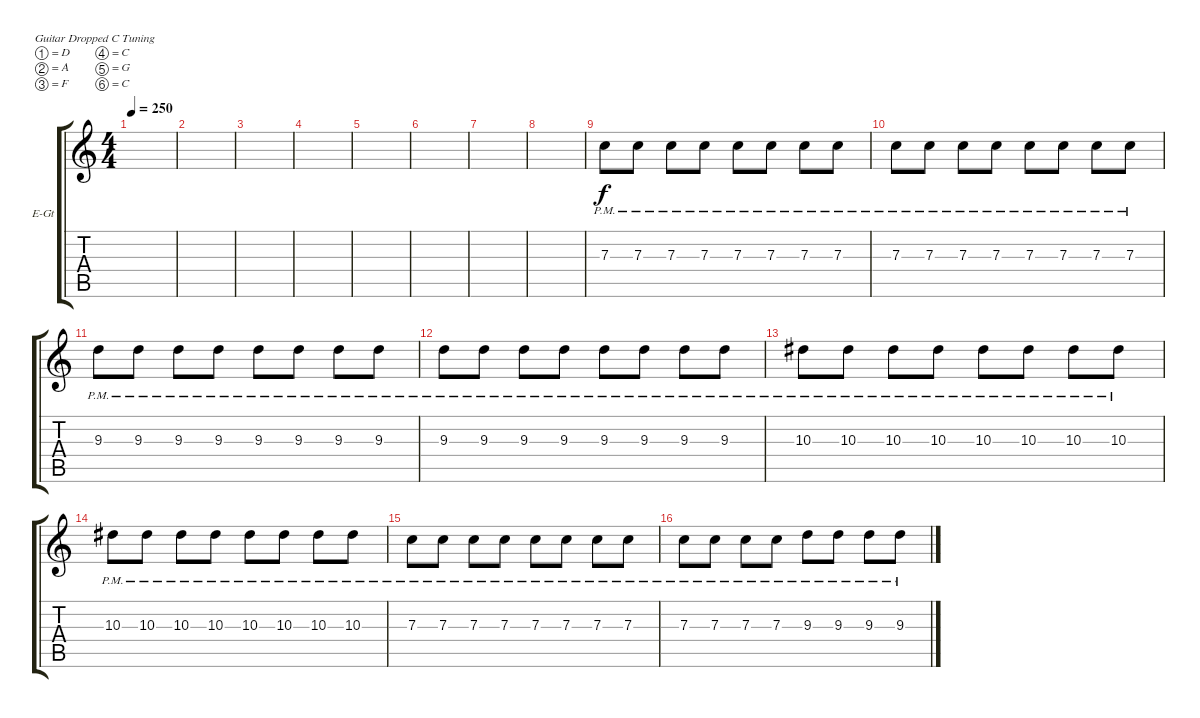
\defaultSystemsLayout 4
\bracketExtendMode groupsimilarinstruments
\firstSystemTrackNameOrientation horizontal
\otherSystemsTrackNameOrientation horizontal
\track ("Guitar 3" "E-Gt") {instrument distortionguitar}
\staff {score tabs}
\tuning (D4 A3 F3 C3 G2 C2)
\ts (4 4)
\tempo 250
\clef g2
\ks c
|
|
|
|
|
|
|
|
7.3{pm}.8 7.3{pm}.8 7.3{pm}.8 7.3{pm}.8 7.3{pm}.8 7.3{pm}.8 7.3{pm}.8 7.3{pm}.8 |
7.3{pm}.8 7.3{pm}.8 7.3{pm}.8 7.3{pm}.8 7.3{pm}.8 7.3{pm}.8 7.3{pm}.8 7.3{pm}.8 |
9.3{pm}.8 9.3{pm}.8 9.3{pm}.8 9.3{pm}.8 9.3{pm}.8 9.3{pm}.8 9.3{pm}.8 9.3{pm}.8 |
9.3{pm}.8 9.3{pm}.8 9.3{pm}.8 9.3{pm}.8 9.3{pm}.8 9.3{pm}.8 9.3{pm}.8 9.3{pm}.8 |
10.3{pm}.8 10.3{pm}.8 10.3{pm}.8 10.3{pm}.8 10.3{pm}.8 10.3{pm}.8 10.3{pm}.8 10.3{pm}.8 |
10.3{pm}.8 10.3{pm}.8 10.3{pm}.8 10.3{pm}.8 10.3{pm}.8 10.3{pm}.8 10.3{pm}.8 10.3{pm}.8 |
7.3{pm}.8 7.3{pm}.8 7.3{pm}.8 7.3{pm}.8 7.3{pm}.8 7.3{pm}.8 7.3{pm}.8 7.3{pm}.8 |
7.3{pm}.8 7.3{pm}.8 7.3{pm}.8 7.3{pm}.8 9.3{pm}.8 9.3{pm}.8 9.3{pm}.8 9.3{pm}.8
